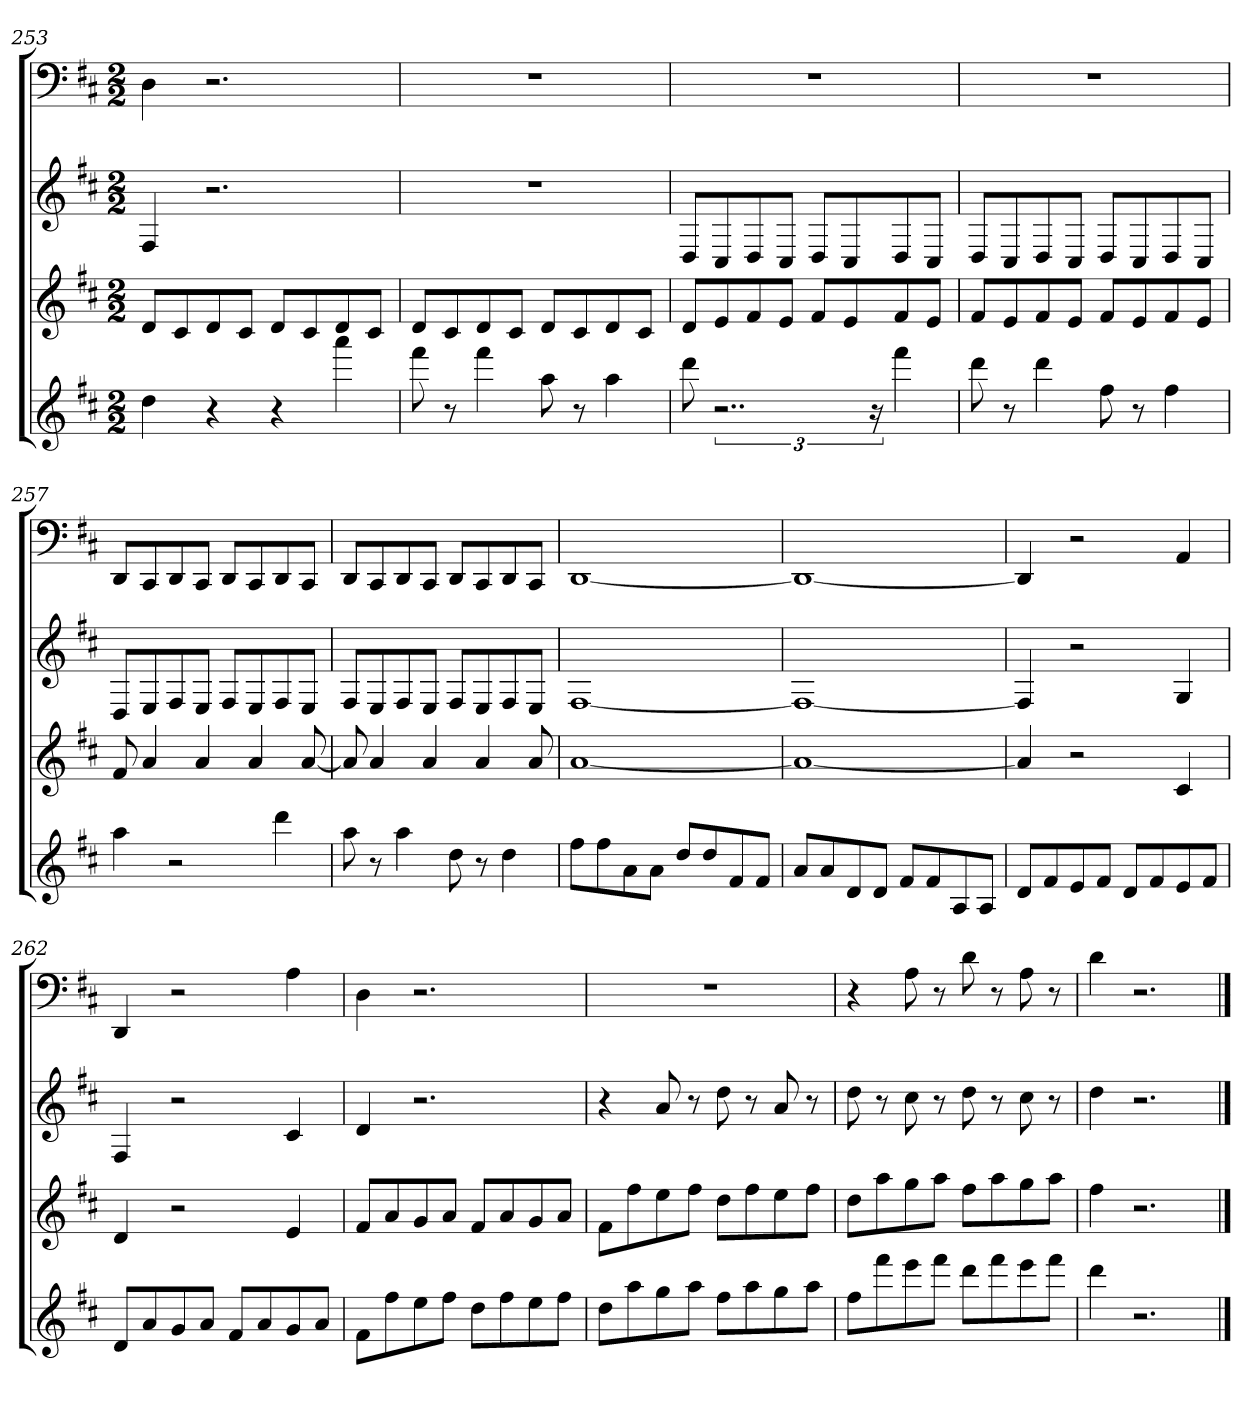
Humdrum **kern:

**kern	**kern	**kern	**kern
*part4	*part3	*part2	*part1
*staff4	*staff3	*staff2	*staff1
*k[f#c#]	*k[f#c#]	*k[f#c#]	*k[f#c#]
*D:	*D:	*D:	*D:
*M2/2	*M2/2	*M2/2	*M2/2
=253	=253	=253	=253
4dd	8dL	4F#	4D
.	8c#	.	.
4r	8d	2.r	2.r
.	8c#J	.	.
4r	8dL	.	.
.	8c#	.	.
4aaa	8d	.	.
.	8c#J	.	.
=254	=254	=254	=254
8fff#	8dL	1r	1r
8r	8c#	.	.
4fff#	8d	.	.
.	8c#J	.	.
8aa	8dL	.	.
8r	8c#	.	.
4aa	8d	.	.
.	8c#J	.	.
=255	=255	=255	=255
8ddd	8dL	8DL	1r
3..r	8e	8C#	.
.	8f#	8D	.
.	8eJ	8C#J	.
.	8f#L	8DL	.
.	8e	8C#	.
24r	.	.	.
4fff#	8f#	8D	.
.	8eJ	8C#J	.
=256	=256	=256	=256
8ddd	8f#L	8DL	1r
8r	8e	8C#	.
4ddd	8f#	8D	.
.	8eJ	8C#J	.
8ff#	8f#L	8DL	.
8r	8e	8C#	.
4ff#	8f#	8D	.
.	8eJ	8C#J	.
=257	=257	=257	=257
4aa	8f#	8DL	8DDL
.	4a	8E	8CC#
2r	.	8F#	8DD
.	4a	8EJ	8CC#J
.	.	8F#L	8DDL
.	4a	8E	8CC#
4ddd	.	8F#	8DD
.	[8a	8EJ	8CC#J
=258	=258	=258	=258
8aa	8a]	8F#L	8DDL
8r	4a	8E	8CC#
4aa	.	8F#	8DD
.	4a	8EJ	8CC#J
8dd	.	8F#L	8DDL
8r	4a	8E	8CC#
4dd	.	8F#	8DD
.	8a	8EJ	8CC#J
=259	=259	=259	=259
8ff#L	[1a	[1F#	[1DD
8ff#	.	.	.
8a	.	.	.
8aJ	.	.	.
8ddL	.	.	.
8dd	.	.	.
8f#	.	.	.
8f#J	.	.	.
=260	=260	=260	=260
8aL	1a_	1F#_	1DD_
8a	.	.	.
8d	.	.	.
8dJ	.	.	.
8f#L	.	.	.
8f#	.	.	.
8A	.	.	.
8AJ	.	.	.
=261	=261	=261	=261
8dL	4a]	4F#]	4DD]
8f#	.	.	.
8e	2r	2r	2r
8f#J	.	.	.
8dL	.	.	.
8f#	.	.	.
8e	4c#	4G	4AA
8f#J	.	.	.
=262	=262	=262	=262
8dL	4d	4F#	4DD
8a	.	.	.
8g	2r	2r	2r
8aJ	.	.	.
8f#L	.	.	.
8a	.	.	.
8g	4e	4c#	4A
8aJ	.	.	.
=263	=263	=263	=263
8f#L	8f#L	4d	4D
8ff#	8a	.	.
8ee	8g	2.r	2.r
8ff#J	8aJ	.	.
8ddL	8f#L	.	.
8ff#	8a	.	.
8ee	8g	.	.
8ff#J	8aJ	.	.
=264	=264	=264	=264
8ddL	8f#L	4r	1r
8aa	8ff#	.	.
8gg	8ee	8a	.
8aaJ	8ff#J	8r	.
8ff#L	8ddL	8dd	.
8aa	8ff#	8r	.
8gg	8ee	8a	.
8aaJ	8ff#J	8r	.
=265	=265	=265	=265
8ff#L	8ddL	8dd	4r
8fff#	8aa	8r	.
8eee	8gg	8cc#	8A
8fff#J	8aaJ	8r	8r
8dddL	8ff#L	8dd	8d
8fff#	8aa	8r	8r
8eee	8gg	8cc#	8A
8fff#J	8aaJ	8r	8r
=266	=266	=266	=266
4ddd	4ff#	4dd	4d
2.r	2.r	2.r	2.r
==	==	==	==
*-	*-	*-	*-
